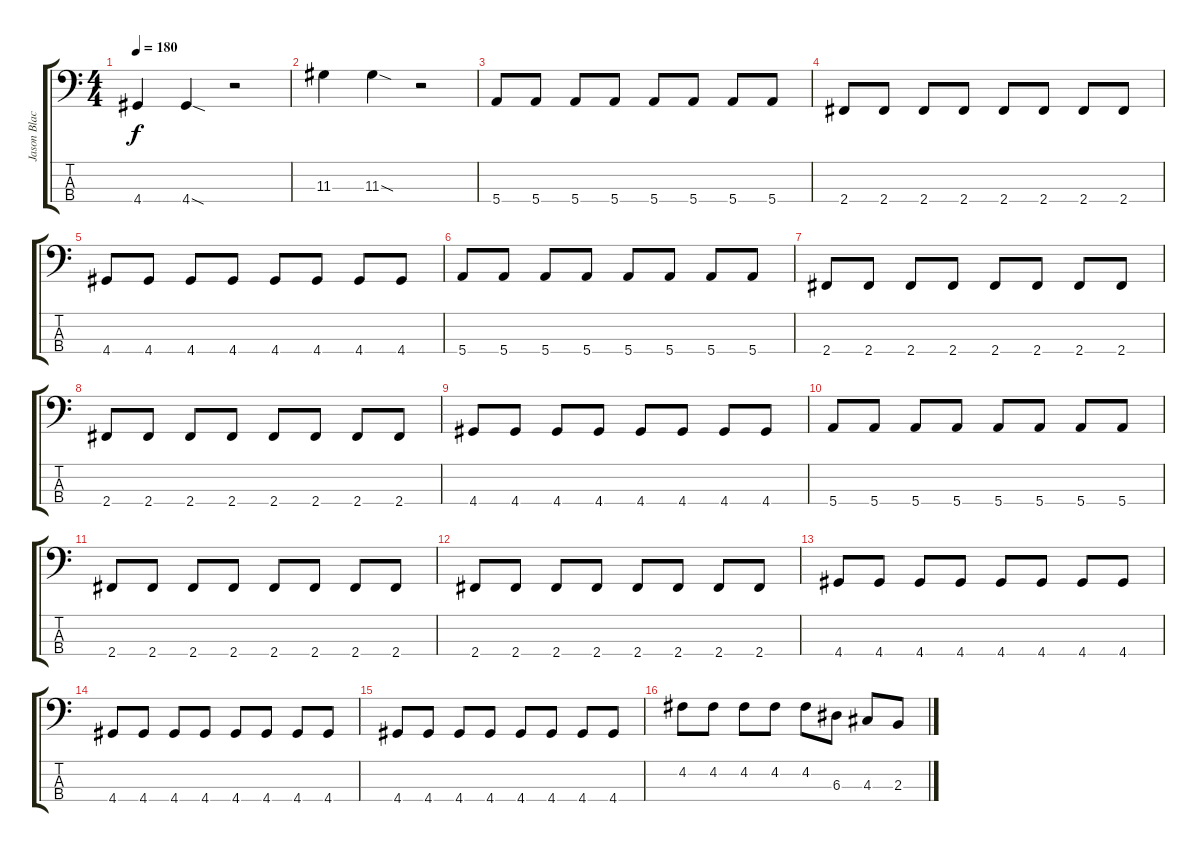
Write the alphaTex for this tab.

\track ("Jason Black" "Jason Blac") {instrument electricbassfinger}
\staff {score tabs}
\tuning (G2 D2 A1 E1) {hide}
\ts (4 4)
\tempo 180
\clef f4
\ks c
4.4.4{dy f} 4.4{sod}.4 r.2 |
11.3.4 11.3{sod}.4 r.2 |
5.4.8 5.4.8 5.4.8 5.4.8 5.4.8 5.4.8 5.4.8 5.4.8 |
2.4.8 2.4.8 2.4.8 2.4.8 2.4.8 2.4.8 2.4.8 2.4.8 |
4.4.8 4.4.8 4.4.8 4.4.8 4.4.8 4.4.8 4.4.8 4.4.8 |
5.4.8 5.4.8 5.4.8 5.4.8 5.4.8 5.4.8 5.4.8 5.4.8 |
2.4.8 2.4.8 2.4.8 2.4.8 2.4.8 2.4.8 2.4.8 2.4.8 |
2.4.8 2.4.8 2.4.8 2.4.8 2.4.8 2.4.8 2.4.8 2.4.8 |
4.4.8 4.4.8 4.4.8 4.4.8 4.4.8 4.4.8 4.4.8 4.4.8 |
5.4.8 5.4.8 5.4.8 5.4.8 5.4.8 5.4.8 5.4.8 5.4.8 |
2.4.8 2.4.8 2.4.8 2.4.8 2.4.8 2.4.8 2.4.8 2.4.8 |
2.4.8 2.4.8 2.4.8 2.4.8 2.4.8 2.4.8 2.4.8 2.4.8 |
4.4.8 4.4.8 4.4.8 4.4.8 4.4.8 4.4.8 4.4.8 4.4.8 |
4.4.8 4.4.8 4.4.8 4.4.8 4.4.8 4.4.8 4.4.8 4.4.8 |
4.4.8 4.4.8 4.4.8 4.4.8 4.4.8 4.4.8 4.4.8 4.4.8 |
4.2.8 4.2.8 4.2.8 4.2.8 4.2.8 6.3.8 4.3.8 2.3.8
